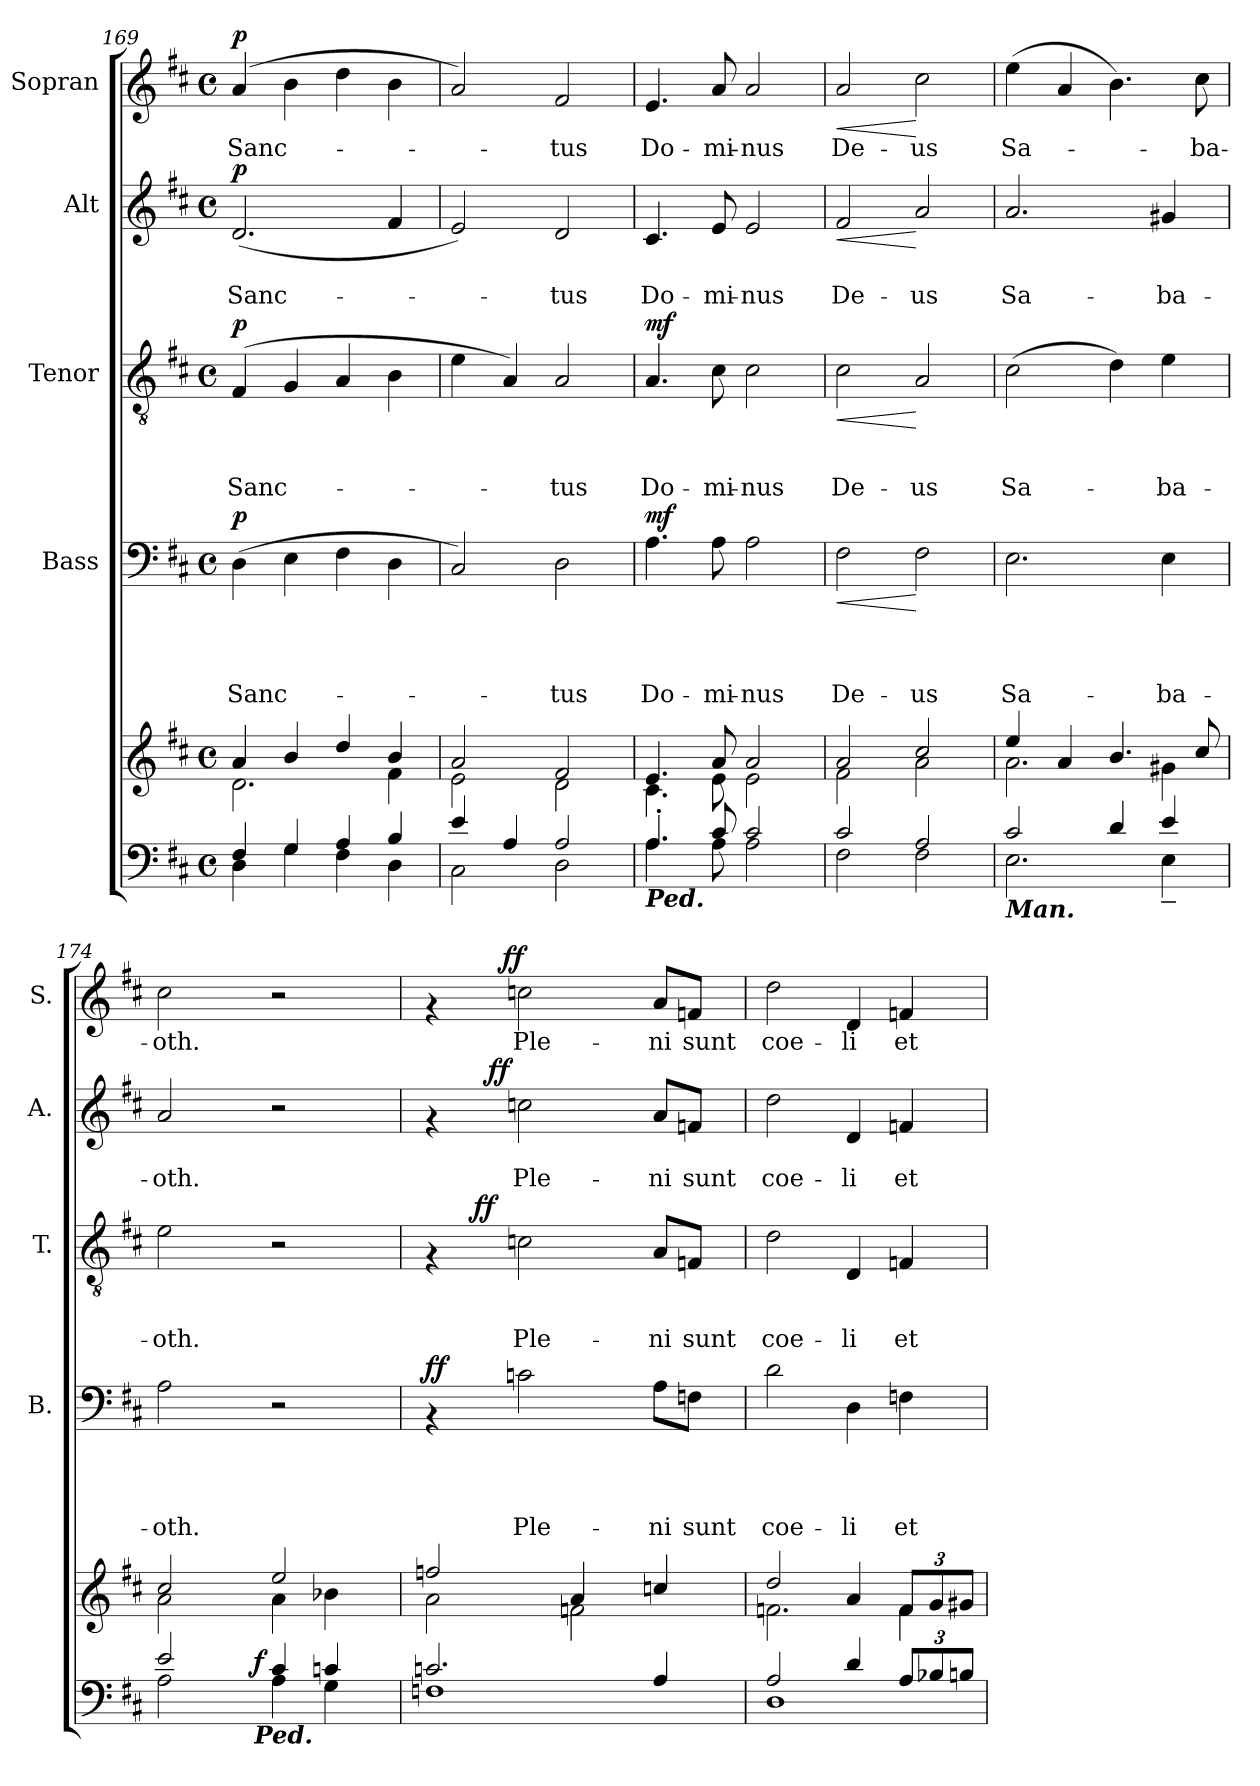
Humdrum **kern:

**kern	**kern	**dynam	**kern	**text	**text	**text	**text	**dynam	**kern	**text	**text	**text	**dynam	**kern	**text	**text	**dynam	**kern	**text	**dynam
*part5	*part5	*part5	*part4	*part4	*part4	*part4	*part4	*part4	*part3	*part3	*part3	*part3	*part3	*part2	*part2	*part2	*part2	*part1	*part1	*part1
*staff6	*staff5	*staff5/6	*staff4	*staff4	*staff4	*staff4	*staff4	*staff4	*staff3	*staff3	*staff3	*staff3	*staff3	*staff2	*staff2	*staff2	*staff2	*staff1	*staff1	*staff1
*	*	*	*I"Bass	*	*	*	*	*	*I"Tenor	*	*	*	*	*I"Alt	*	*	*	*I"Sopran	*	*
*	*	*	*I'B.	*	*	*	*	*	*I'T.	*	*	*	*	*I'A.	*	*	*	*I'S.	*	*
*clefF4	*clefG2	*	*clefF4	*	*	*	*	*	*clefGv2	*	*	*	*	*clefG2	*	*	*	*clefG2	*	*
*k[f#c#]	*k[f#c#]	*	*k[f#c#]	*	*	*	*	*	*k[f#c#]	*	*	*	*	*k[f#c#]	*	*	*	*k[f#c#]	*	*
*D:	*D:	*	*D:	*	*	*	*	*	*D:	*	*	*	*	*D:	*	*	*	*D:	*	*
*M4/4	*M4/4	*	*M4/4	*	*	*	*	*	*M4/4	*	*	*	*	*M4/4	*	*	*	*M4/4	*	*
*met(c)	*met(c)	*	*met(c)	*	*	*	*	*	*met(c)	*	*	*	*	*met(c)	*	*	*	*met(c)	*	*
=169	=169	=169	=169	=169	=169	=169	=169	=169	=169	=169	=169	=169	=169	=169	=169	=169	=169	=169	=169	=169
*^	*^	*	*	*	*	*	*	*	*	*	*	*	*	*	*	*	*	*	*	*
!	!	!	!	!	!	!	!	!	!LO:LY:b	!LO:DY:a	!	!	!	!LO:LY:b	!LO:DY:a	!	!	!LO:LY:b	!LO:DY:a	!	!LO:LY:b	!LO:DY:a
4F#/	4D\	4a/	2.d\	.	(>4D\	.	.	.	Sanc-	p	(4F#/	.	.	Sanc-	p	(<2.d/	.	Sanc-	p	(4a/	Sanc-	p
4G/	4G\	4b/	.	.	4E\	.	.	.	.	.	4G/	.	.	.	.	.	.	.	.	4b\	.	.
4A/	4F#\	4dd/	.	.	4F#\	.	.	.	.	.	4A/	.	.	.	.	.	.	.	.	4dd\	.	.
4B/	4D\	4b/	4f#\	.	4D\	.	.	.	.	.	4B\	.	.	.	.	4f#/	.	.	.	4b\	.	.
=170	=170	=170	=170	=170	=170	=170	=170	=170	=170	=170	=170	=170	=170	=170	=170	=170	=170	=170	=170	=170	=170	=170
4e/	2C#\	2a/	2e\	.	2C#/)	.	.	.	.	.	4e\	.	.	.	.	2e/)	.	.	.	2a/)	.	.
4A/	.	.	.	.	.	.	.	.	.	.	4A/)	.	.	.	.	.	.	.	.	.	.	.
!	!	!	!	!	!	!	!	!	!LO:LY:b	!	!	!	!	!LO:LY:b	!	!	!	!LO:LY:b	!	!	!LO:LY:b	!
2A/	2D\	2f#/	2d\	.	2D\	.	.	.	-tus	.	2A/	.	.	-tus	.	2d/	.	-tus	.	2f#/	-tus	.
=171	=171	=171	=171	=171	=171	=171	=171	=171	=171	=171	=171	=171	=171	=171	=171	=171	=171	=171	=171	=171	=171	=171
!LO:TX:b:Bi:t=Ped.	!	!	!	!	!	!	!	!	!	!	!	!	!	!	!	!	!	!	!	!	!	!
!	!	!	!	!	!	!	!	!	!LO:LY:b	!LO:DY:a	!	!	!	!LO:LY:b	!LO:DY:a	!	!	!LO:LY:b	!	!	!LO:LY:b	!LO:DY:a
!	!	!	!	!	!	!	!	!	!	!	!	!	!	!	!	!	!	!	!	!	!	!LO:DY:n=1:b
4.A'>/	4.A\	4.e/	4.c#\	.	4.A\	.	.	.	Do-	mf	4.A/	.	.	Do-	mf	4.c#/	.	Do-	.	4.e/	Do-	mf mf
!	!	!	!	!	!	!	!	!	!LO:LY:b	!	!	!	!	!LO:LY:b	!	!	!	!LO:LY:b	!	!	!LO:LY:b	!
8c#/	8A\	8a/	8e\	.	8A\	.	.	.	-mi-	.	8c#\	.	.	-mi-	.	8e/	.	-mi-	.	8a/	-mi-	.
!	!	!	!	!	!	!	!	!	!LO:LY:b	!	!	!	!	!LO:LY:b	!	!	!	!LO:LY:b	!	!	!LO:LY:b	!
2c#/	2A\	2a/	2e\	.	2A\	.	.	.	-nus	.	2c#\	.	.	-nus	.	2e/	.	-nus	.	2a/	-nus	.
!!LO:PB:g=z
=172	=172	=172	=172	=172	=172	=172	=172	=172	=172	=172	=172	=172	=172	=172	=172	=172	=172	=172	=172	=172	=172	=172
!	!	!	!	!	!	!	!	!	!LO:LY:b	!LO:HP:b	!	!	!	!LO:LY:b	!LO:HP:b	!	!	!LO:LY:b	!LO:HP:b	!	!LO:LY:b	!LO:HP:b
2c#/	2F#\	2a/	2f#\	.	2F#\	.	.	.	De-	<	2c#\	.	.	De-	<	2f#/	.	De-	<	2a/	De-	<
!	!	!	!	!	!	!	!	!	!LO:LY:b	!	!	!	!	!LO:LY:b	!	!	!	!LO:LY:b	!	!	!LO:LY:b	!
2A/	2F#\	2cc#/	2a\	.	2F#\	.	.	.	-us	[	2A/	.	.	-us	[	2a/	.	-us	[	2cc#\	-us	[
=173	=173	=173	=173	=173	=173	=173	=173	=173	=173	=173	=173	=173	=173	=173	=173	=173	=173	=173	=173	=173	=173	=173
!LO:TX:b:Bi:t=Man.	!	!	!	!	!	!	!	!	!	!	!	!	!	!	!	!	!	!	!	!	!	!
!	!	!	!	!	!	!	!	!	!LO:LY:b	!	!	!	!	!LO:LY:b	!	!	!	!LO:LY:b	!	!	!LO:LY:b	!
2c#/	2.E\	4ee/	2.a\	.	2.E\	.	.	.	Sa-	.	(>2c#\	.	.	Sa-	.	2.a/	.	Sa-	.	(>4ee\	Sa-	.
.	.	4a/	.	.	.	.	.	.	.	.	.	.	.	.	.	.	.	.	.	4a/	.	.
4d/	.	4.b/	.	.	.	.	.	.	.	.	4d\)	.	.	.	.	.	.	.	.	4.b\)	.	.
!	!	!	!	!	!	!	!	!	!LO:LY:b	!	!	!	!	!LO:LY:b	!	!	!	!LO:LY:b	!	!	!	!
4e/	4E~<\	.	4g#X\	.	4E\	.	.	.	-ba-	.	4e\	.	.	-ba-	.	4g#X/	.	-ba-	.	.	.	.
!	!	!	!	!	!	!	!	!	!	!	!	!	!	!	!	!	!	!	!	!	!LO:LY:b	!
.	.	8cc#/	.	.	.	.	.	.	.	.	.	.	.	.	.	.	.	.	.	8cc#\	-ba-	.
=174	=174	=174	=174	=174	=174	=174	=174	=174	=174	=174	=174	=174	=174	=174	=174	=174	=174	=174	=174	=174	=174	=174
!	!	!	!	!	!	!	!	!	!LO:LY:b	!	!	!	!	!LO:LY:b	!	!	!	!LO:LY:b	!	!	!LO:LY:b	!
*	*^	*	*	*	*	*	*	*	*	*	*	*	*	*	*	*	*	*	*	*	*	*
2e/	2A\	3ryy	2cc#/	2a\	.	2A\	.	.	.	-oth.	.	2e\	.	.	-oth.	.	2a/	.	-oth.	.	2cc#\	-oth.	.
.	.	12.ryy	.	.	.	.	.	.	.	.	.	.	.	.	.	.	.	.	.	.	.	.	.
!	!	!LO:TX:b:Bi:t=Ped.	!	!	!	!	!	!	!	!	!	!	!	!	!	!	!	!	!	!	!	!	!
!	!	!	!	!	!LO:DY:a=2	!	!	!	!	!	!	!	!	!	!	!	!	!	!	!	!	!	!
.	.	3ryy	.	.	f	.	.	.	.	.	.	.	.	.	.	.	.	.	.	.	.	.	.
4c#/	4A\	.	2ee/	4a\	.	2r	.	.	.	.	.	2r	.	.	.	.	2r	.	.	.	2r	.	.
4cn/	4G\	.	.	4b-X\	.	.	.	.	.	.	.	.	.	.	.	.	.	.	.	.	.	.	.
.	.	6ryy	.	.	.	.	.	.	.	.	.	.	.	.	.	.	.	.	.	.	.	.	.
.	.	24ryy	.	.	.	.	.	.	.	.	.	.	.	.	.	.	.	.	.	.	.	.	.
=175	=175	=175	=175	=175	=175	=175	=175	=175	=175	=175	=175	=175	=175	=175	=175	=175	=175	=175	=175	=175	=175	=175	=175
!	!	!	!	!	!	!	!	!	!	!	!LO:DY:a	!	!	!	!	!	!	!	!	!	!	!	!
*	*v	*v	*	*	*	*	*	*	*	*	*	*^	*	*	*	*	*^	*	*	*	*^	*	*
2.cn/	1Fn	2ffn/	2a\	.	4rAA	.	.	.	.	ff	4rF	8ryy	.	.	.	.	4rf	8.ryy	.	.	.	4rf	8..ryy	.	.
.	.	.	.	.	.	.	.	.	.	.	.	32ryy	.	.	.	.	.	.	.	.	.	.	.	.	.
!	!	!	!	!	!	!	!	!	!	!	!	!	!	!	!	!LO:DY:a	!	!	!	!	!	!	!	!	!
.	.	.	.	.	.	.	.	.	.	.	.	2ryy	.	.	.	ff	.	.	.	.	.	.	.	.	.
!	!	!	!	!	!	!	!	!	!	!	!	!	!	!	!	!	!	!	!	!	!LO:DY:a	!	!	!	!
.	.	.	.	.	.	.	.	.	.	.	.	.	.	.	.	.	.	2ryy	.	.	ff	.	.	.	.
!	!	!	!	!	!	!	!	!	!	!	!	!	!	!	!	!	!	!	!	!	!	!	!	!	!LO:DY:a
.	.	.	.	.	.	.	.	.	.	.	.	.	.	.	.	.	.	.	.	.	.	.	2ryy	.	ff
!	!	!	!	!	!	!	!	!	!LO:LY:b	!	!	!	!	!	!LO:LY:b	!	!	!	!	!LO:LY:b	!	!	!	!LO:LY:b	!
.	.	.	.	.	2cn\	.	.	.	Ple-	.	2cn\	.	.	.	Ple-	.	2ccn\	.	.	Ple-	.	2ccn\	.	Ple-	.
.	.	4a/	2fn\	.	.	.	.	.	.	.	.	.	.	.	.	.	.	.	.	.	.	.	.	.	.
.	.	.	.	.	.	.	.	.	.	.	.	4ryy	.	.	.	.	.	.	.	.	.	.	.	.	.
.	.	.	.	.	.	.	.	.	.	.	.	.	.	.	.	.	.	4ryy	.	.	.	.	.	.	.
.	.	.	.	.	.	.	.	.	.	.	.	.	.	.	.	.	.	.	.	.	.	.	4ryy	.	.
!	!	!	!	!	!	!	!	!	!LO:LY:b	!	!	!	!	!	!LO:LY:b	!	!	!	!	!LO:LY:b	!	!	!	!LO:LY:b	!
4A/	.	4ccn/	.	.	8A\L	.	.	.	-ni	.	8A/L	.	.	.	-ni	.	8a/L	.	.	-ni	.	8a/L	.	-ni	.
!	!	!	!	!	!	!	!	!	!LO:LY:b	!	!	!	!	!	!LO:LY:b	!	!	!	!	!LO:LY:b	!	!	!	!LO:LY:b	!
.	.	.	.	.	8Fn\J	.	.	.	sunt	.	8Fn/J	.	.	.	sunt	.	8fn/J	.	.	sunt	.	8fn/J	.	sunt	.
.	.	.	.	.	.	.	.	.	.	.	.	16.ryy	.	.	.	.	.	.	.	.	.	.	.	.	.
.	.	.	.	.	.	.	.	.	.	.	.	.	.	.	.	.	.	16ryy	.	.	.	.	.	.	.
.	.	.	.	.	.	.	.	.	.	.	.	.	.	.	.	.	.	.	.	.	.	.	32ryy	.	.
=176	=176	=176	=176	=176	=176	=176	=176	=176	=176	=176	=176	=176	=176	=176	=176	=176	=176	=176	=176	=176	=176	=176	=176	=176	=176
!	!	!	!	!	!	!	!	!	!LO:LY:b	!	!	!	!	!	!LO:LY:b	!	!	!	!	!LO:LY:b	!	!	!	!LO:LY:b	!
*	*	*	*	*	*	*	*	*	*	*	*v	*v	*	*	*	*	*	*	*	*	*	*v	*v	*	*
*	*	*	*	*	*	*	*	*	*	*	*	*	*	*	*	*v	*v	*	*	*	*	*	*
2A/	1D	2dd/	2.fn\	.	2d\	.	.	.	coe-	.	2d\	.	.	coe-	.	2dd\	.	coe-	.	2dd\	coe-	.
!	!	!	!	!	!	!	!	!	!LO:LY:b	!	!	!	!	!LO:LY:b	!	!	!	!LO:LY:b	!	!	!LO:LY:b	!
4d/	.	4a/	.	.	4D\	.	.	.	-li	.	4D/	.	.	-li	.	4d/	.	-li	.	4d/	-li	.
*Xbrackettup	*	*Xbrackettup	*	*	*	*	*	*	*	*	*	*	*	*	*	*	*	*	*	*	*	*
!	!	!	!	!	!	!	!	!	!LO:LY:b	!	!	!	!	!LO:LY:b	!	!	!	!LO:LY:b	!	!	!LO:LY:b	!
12A/L	.	12f/L	4f\	.	4Fn\	.	.	.	et	.	4Fn/	.	.	et	.	4fn/	.	et	.	4fn/	et	.
12B-X/	.	12g/	.	.	.	.	.	.	.	.	.	.	.	.	.	.	.	.	.	.	.	.
12Bn/J	.	12g#X/J	.	.	.	.	.	.	.	.	.	.	.	.	.	.	.	.	.	.	.	.
*v	*v	*	*	*	*	*	*	*	*	*	*	*	*	*	*	*	*	*	*	*	*	*
*	*v	*v	*	*	*	*	*	*	*	*	*	*	*	*	*	*	*	*	*	*	*
=	=	=	=	=	=	=	=	=	=	=	=	=	=	=	=	=	=	=	=	=
*-	*-	*-	*-	*-	*-	*-	*-	*-	*-	*-	*-	*-	*-	*-	*-	*-	*-	*-	*-	*-
